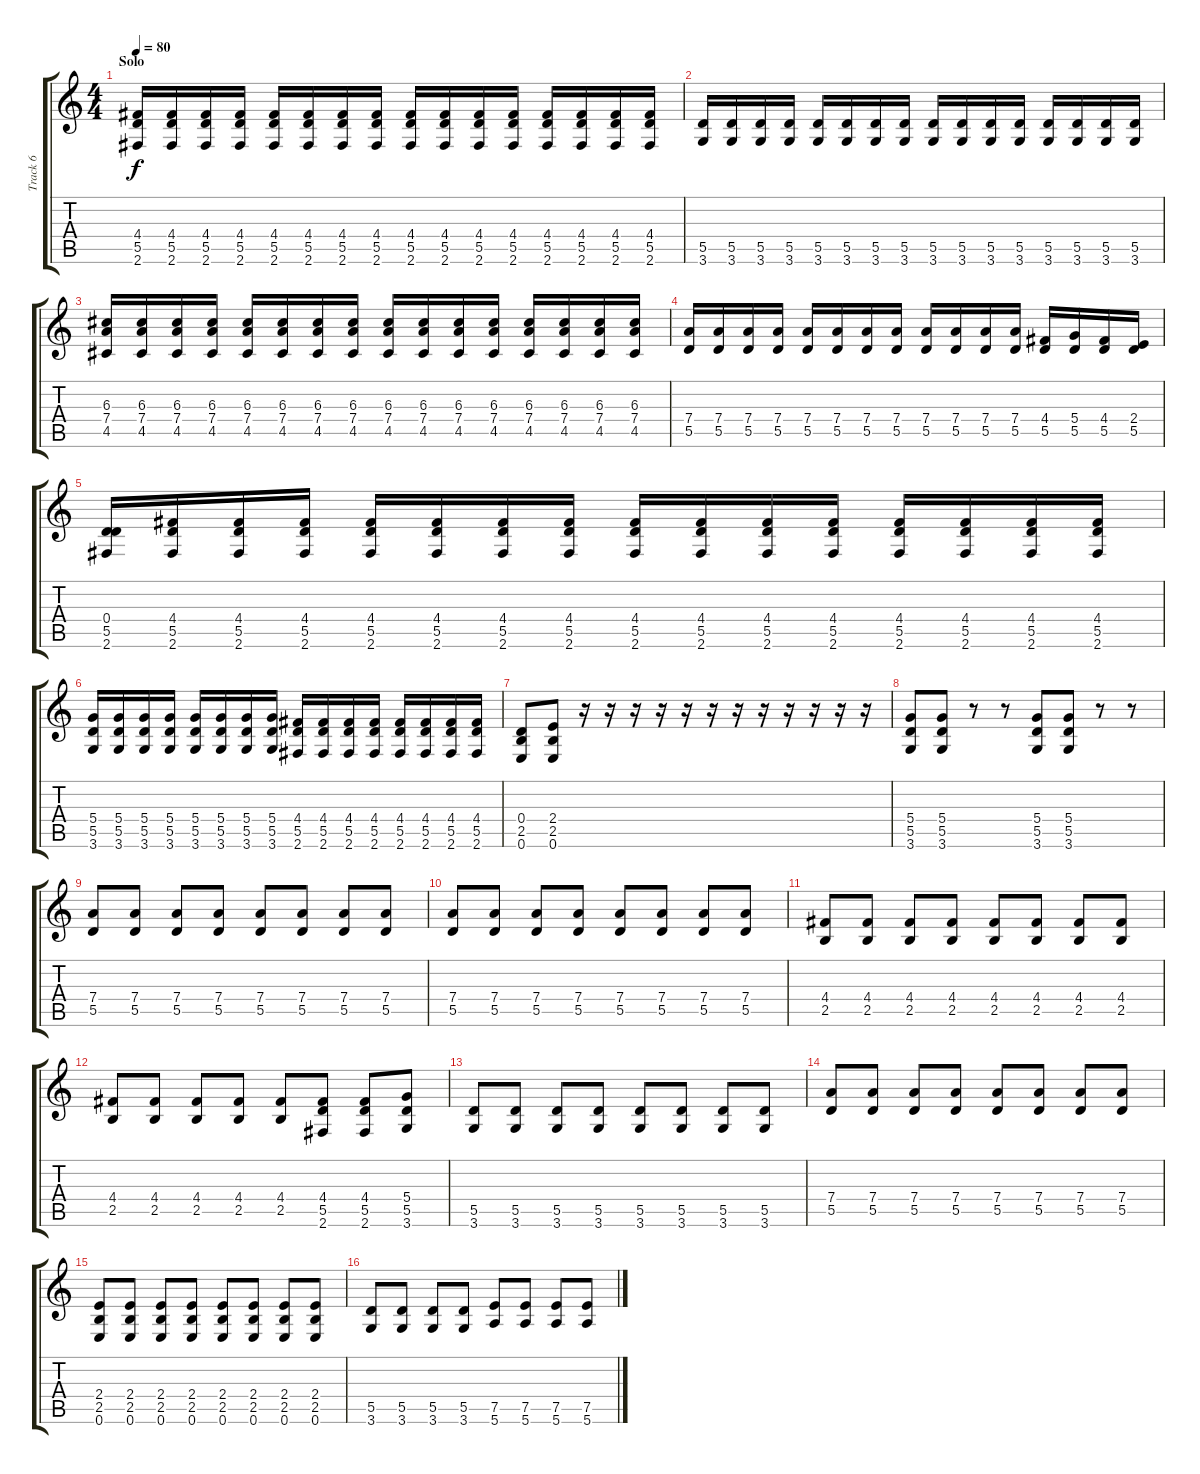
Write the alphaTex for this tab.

\track ("Track 6" "Track 6") {instrument overdrivenguitar}
\staff {score tabs}
\tuning (E4 B3 G3 D3 A2 E2) {hide}
\ts (4 4)
\section ("" "Solo")
\tempo 80
\clef g2
\ks c
(4.4 5.5 2.6).16{dy f} (4.4 5.5 2.6).16 (4.4 5.5 2.6).16 (4.4 5.5 2.6).16 (4.4 5.5 2.6).16 (4.4 5.5 2.6).16 (4.4 5.5 2.6).16 (4.4 5.5 2.6).16 (4.4 5.5 2.6).16 (4.4 5.5 2.6).16 (4.4 5.5 2.6).16 (4.4 5.5 2.6).16 (4.4 5.5 2.6).16 (4.4 5.5 2.6).16 (4.4 5.5 2.6).16 (4.4 5.5 2.6).16 |
(5.5 3.6).16 (5.5 3.6).16 (5.5 3.6).16 (5.5 3.6).16 (5.5 3.6).16 (5.5 3.6).16 (5.5 3.6).16 (5.5 3.6).16 (5.5 3.6).16 (5.5 3.6).16 (5.5 3.6).16 (5.5 3.6).16 (5.5 3.6).16 (5.5 3.6).16 (5.5 3.6).16 (5.5 3.6).16 |
(6.3 7.4 4.5).16 (6.3 7.4 4.5).16 (6.3 7.4 4.5).16 (6.3 7.4 4.5).16 (6.3 7.4 4.5).16 (6.3 7.4 4.5).16 (6.3 7.4 4.5).16 (6.3 7.4 4.5).16 (6.3 7.4 4.5).16 (6.3 7.4 4.5).16 (6.3 7.4 4.5).16 (6.3 7.4 4.5).16 (6.3 7.4 4.5).16 (6.3 7.4 4.5).16 (6.3 7.4 4.5).16 (6.3 7.4 4.5).16 |
(7.4 5.5).16 (7.4 5.5).16 (7.4 5.5).16 (7.4 5.5).16 (7.4 5.5).16 (7.4 5.5).16 (7.4 5.5).16 (7.4 5.5).16 (7.4 5.5).16 (7.4 5.5).16 (7.4 5.5).16 (7.4 5.5).16 (4.4 5.5).16 (5.4 5.5).16 (4.4 5.5).16 (2.4 5.5).16 |
(0.4 5.5 2.6).16 (4.4 5.5 2.6).16 (4.4 5.5 2.6).16 (4.4 5.5 2.6).16 (4.4 5.5 2.6).16 (4.4 5.5 2.6).16 (4.4 5.5 2.6).16 (4.4 5.5 2.6).16 (4.4 5.5 2.6).16 (4.4 5.5 2.6).16 (4.4 5.5 2.6).16 (4.4 5.5 2.6).16 (4.4 5.5 2.6).16 (4.4 5.5 2.6).16 (4.4 5.5 2.6).16 (4.4 5.5 2.6).16 |
(5.4 5.5 3.6).16 (5.4 5.5 3.6).16 (5.4 5.5 3.6).16 (5.4 5.5 3.6).16 (5.4 5.5 3.6).16 (5.4 5.5 3.6).16 (5.4 5.5 3.6).16 (5.4 5.5 3.6).16 (4.4 5.5 2.6).16 (4.4 5.5 2.6).16 (4.4 5.5 2.6).16 (4.4 5.5 2.6).16 (4.4 5.5 2.6).16 (4.4 5.5 2.6).16 (4.4 5.5 2.6).16 (4.4 5.5 2.6).16 |
(0.4 2.5 0.6).8 (2.4 2.5 0.6).8 r.16 r.16 r.16 r.16 r.16 r.16 r.16 r.16 r.16 r.16 r.16 r.16 |
(5.4 5.5 3.6).8 (5.4 5.5 3.6).8 r.8 r.8 (5.4 5.5 3.6).8 (5.4 5.5 3.6).8 r.8 r.8 |
(7.4 5.5).8 (7.4 5.5).8 (7.4 5.5).8 (7.4 5.5).8 (7.4 5.5).8 (7.4 5.5).8 (7.4 5.5).8 (7.4 5.5).8 |
(7.4 5.5).8 (7.4 5.5).8 (7.4 5.5).8 (7.4 5.5).8 (7.4 5.5).8 (7.4 5.5).8 (7.4 5.5).8 (7.4 5.5).8 |
(4.4 2.5).8 (4.4 2.5).8 (4.4 2.5).8 (4.4 2.5).8 (4.4 2.5).8 (4.4 2.5).8 (4.4 2.5).8 (4.4 2.5).8 |
(4.4 2.5).8 (4.4 2.5).8 (4.4 2.5).8 (4.4 2.5).8 (4.4 2.5).8 (4.4 5.5 2.6).8 (4.4 5.5 2.6).8 (5.4 5.5 3.6).8 |
(5.5 3.6).8 (5.5 3.6).8 (5.5 3.6).8 (5.5 3.6).8 (5.5 3.6).8 (5.5 3.6).8 (5.5 3.6).8 (5.5 3.6).8 |
(7.4 5.5).8 (7.4 5.5).8 (7.4 5.5).8 (7.4 5.5).8 (7.4 5.5).8 (7.4 5.5).8 (7.4 5.5).8 (7.4 5.5).8 |
(2.4 2.5 0.6).8 (2.4 2.5 0.6).8 (2.4 2.5 0.6).8 (2.4 2.5 0.6).8 (2.4 2.5 0.6).8 (2.4 2.5 0.6).8 (2.4 2.5 0.6).8 (2.4 2.5 0.6).8 |
(5.5 3.6).8 (5.5 3.6).8 (5.5 3.6).8 (5.5 3.6).8 (7.5 5.6).8 (7.5 5.6).8 (7.5 5.6).8 (7.5 5.6).8
